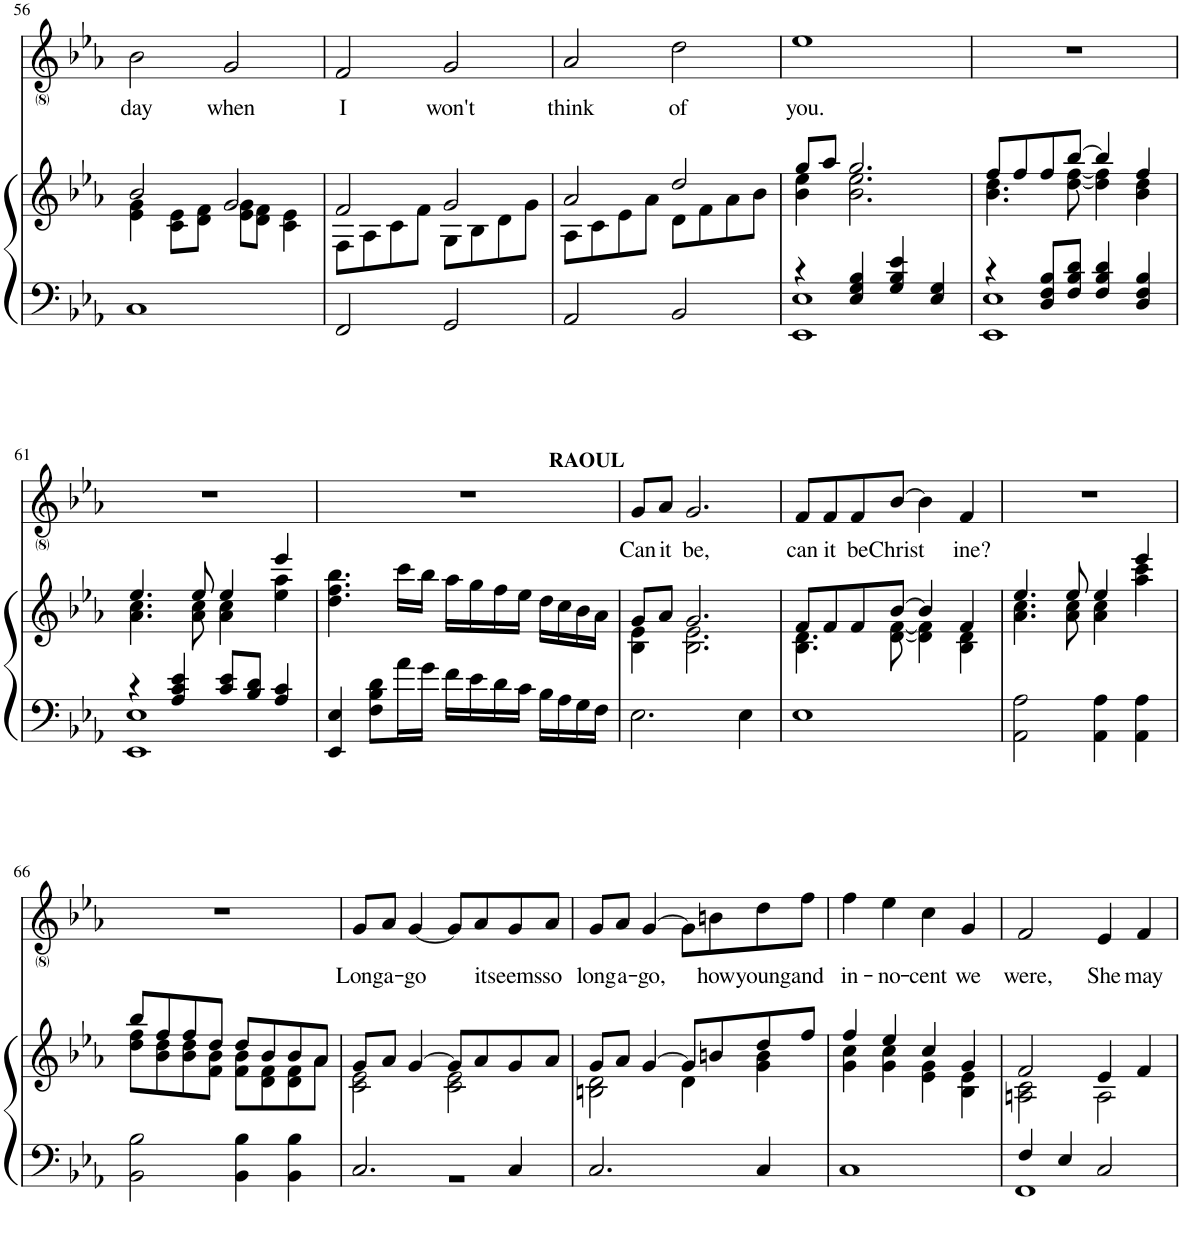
**kern	**kern	**kern	**text
*part2	*part2	*part1	*part1
*staff3	*staff2	*staff1	*staff1
*I"Piano	*	*I"Voice	*
*I'Pno	*	*	*
!!LO:PB:g=z
*clefF4	*clefG2	*clefG2	*
*k[b-e-a-]	*k[b-e-a-]	*k[b-e-a-]	*
*M4/4	*M4/4	*M4/4	*
=56	=56	=56	=56
*	*^	*	*
!	!	!	!	!LO:LY:b
1C	2b-/	4e-\ 4g\	2b-\	day
.	.	8c\ 8e-\L	.	.
.	.	8d\ 8f\J	.	.
!	!	!	!	!LO:LY:b
.	2g/	8e-\ 8g\L	2g/	when
.	.	8d\ 8f\J	.	.
.	.	4c\ 4e-\	.	.
=57	=57	=57	=57	=57
!	!	!	!	!LO:LY:b
2FF/	2f/	8F\L	2f/	I
.	.	8A-\	.	.
.	.	8c\	.	.
.	.	8f\J	.	.
!	!	!	!	!LO:LY:b
2GG/	2g/	8G\L	2g/	won't
.	.	8B-\	.	.
.	.	8d\	.	.
.	.	8g\J	.	.
=58	=58	=58	=58	=58
!	!	!	!	!LO:LY:b
2AA-/	2a-/	8A-\L	2a-/	think
.	.	8c\	.	.
.	.	8e-\	.	.
.	.	8a-\J	.	.
!	!	!	!	!LO:LY:b
2BB-/	2dd/	8d\L	2dd\	of
.	.	8f\	.	.
.	.	8a-\	.	.
.	.	8b-\J	.	.
=59	=59	=59	=59	=59
*^	*	*	*	*
!	!	!	!	!	!LO:LY:b
4r	1EE- 1E-	8gg/L	4b-\ 4ee-\	1ee-	you.
.	.	8aa-/J	.	.	.
4E-/ 4G/ 4B-/	.	2.gg/	2.b-\ 2.ee-\	.	.
4G/ 4B-/ 4e-/	.	.	.	.	.
4E-/ 4G/	.	.	.	.	.
=60	=60	=60	=60	=60	=60
4r	1EE- 1E-	8ff/L	4.b-\ 4.dd\	1r	.
.	.	8ff/	.	.	.
8D/ 8F/ 8B-/L	.	8ff/	.	.	.
8F/ 8B-/ 8d/J	.	[8bb-/J	[8dd\ [8ff\	.	.
4F/ 4B-/ 4d/	.	4bb-/]	4dd\] 4ff\]	.	.
4D/ 4F/ 4B-/	.	4ff/	4b-\ 4dd\	.	.
!!LO:LB:g=z
=61	=61	=61	=61	=61	=61
4r	1EE- 1E-	4.ee-/	4.a-\ 4.cc\	1r	.
4A-/ 4c/ 4e-/	.	.	.	.	.
.	.	8ee-/	8a-\ 8cc\	.	.
8c/ 8e-/L	.	4ee-/	4a-\ 4cc\	.	.
8B-/ 8d/J	.	.	.	.	.
4A-/ 4c/	.	4eee-/	4ee-\ 4aa-\	.	.
*v	*v	*	*	*	*
*	*v	*v	*	*
=62	=62	=62	=62
4EE-/ 4E-/	4.dd\ 4.ff\ 4.bb-\	1r	.
8F\ 8B-\ 8d\L	.	.	.
16a-\L	16ccc\LL	.	.
16g\JJ	16bb-\JJ	.	.
16f\LL	16aa-\LL	.	.
16e-\	16gg\	.	.
16d\	16ff\	.	.
16c\JJ	16ee-\JJ	.	.
16B-\LL	16dd\LL	.	.
16A-\	16cc\	.	.
16G\	16b-\	.	.
16F\JJ	16a-\JJ	.	.
=63	=63	=63	=63
*	*^	*	*
!	!	!	!LO:TX:a:B:t=RAOUL	!
!	!	!	!	!LO:LY:b
2.E-\	8g/L	4B-\ 4e-\	8g/L	Can
!	!	!	!	!LO:LY:b
.	8a-/J	.	8a-/J	it
!	!	!	!	!LO:LY:b
.	2.g/	2.B-\ 2.e-\	2.g/	be,
4E-\	.	.	.	.
=64	=64	=64	=64	=64
!	!	!	!	!LO:LY:b
1E-	8f/L	4.B-\ 4.d\	8f/L	can
!	!	!	!	!LO:LY:b
.	8f/	.	8f/	it
!	!	!	!	!LO:LY:b
.	8f/	.	8f/	be
!	!	!	!	!LO:LY:b
.	[8b-/J	[8d\ [8f\	[8b-/J	Christ
.	4b-/]	4d\] 4f\]	4b-\]	.
!	!	!	!	!LO:LY:b
.	4f/	4B-\ 4d\	4f/	ine?
=65	=65	=65	=65	=65
2AA-\ 2A-\	4.ee-/	4.a-\ 4.cc\	1r	.
.	8ee-/	8a-\ 8cc\	.	.
4AA-\ 4A-\	4ee-/	4a-\ 4cc\	.	.
4AA-\ 4A-\	4eee-/	4aa-\ 4ccc\	.	.
!!LO:LB:g=z
=66	=66	=66	=66	=66
2BB-\ 2B-\	8bb-/L	8dd\ 8ff\L	1r	.
.	8ff/	8b-\ 8dd\	.	.
.	8ff/	8b-\ 8dd\	.	.
.	8dd/J	8f\ 8b-\J	.	.
4BB-\ 4B-\	8dd/L	8f\ 8b-\L	.	.
.	8b-/	8d\ 8f\	.	.
4BB-\ 4B-\	8b-/	8d\ 8f\	.	.
.	8a-/J	8a-\J	.	.
=67	=67	=67	=67	=67
*^	*	*	*	*
!	!	!	!	!	!LO:LY:b
2.C/	1r	8g/L	2c\ 2e-\	8g/L	Long
!	!	!	!	!	!LO:LY:b
.	.	8a-/J	.	8a-/J	a-
!	!	!	!	!	!LO:LY:b
.	.	[4g/	.	[4g/	-go
.	.	8g/L]	2c\ 2e-\	8g/L]	.
!	!	!	!	!	!LO:LY:b
.	.	8a-/	.	8a-/	it
!	!	!	!	!	!LO:LY:b
4C/	.	8g/	.	8g/	seems
!	!	!	!	!	!LO:LY:b
.	.	8a-/J	.	8a-/J	so
*v	*v	*	*	*	*
=68	=68	=68	=68	=68
!	!	!	!	!LO:LY:b
2.C/	8g/L	2Bn\ 2d\	8g/L	long
!	!	!	!	!LO:LY:b
.	8a-/J	.	8a-/J	a-
!	!	!	!	!LO:LY:b
.	[4g/	.	[4g/	-go,
.	8g/L]	4d\	8g\L]	.
!	!	!	!	!LO:LY:b
.	8bn/	.	8bn\	how
!	!	!	!	!LO:LY:b
4C/	8dd/	4g\ 4b\	8dd\	young
!	!	!	!	!LO:LY:b
.	8ff/J	.	8ff\J	and
=69	=69	=69	=69	=69
!	!	!	!	!LO:LY:b
1C	4ff/	4g\ 4cc\	4ff\	in-
!	!	!	!	!LO:LY:b
.	4ee-/	4g\ 4cc\	4ee-\	-no-
!	!	!	!	!LO:LY:b
.	4cc/	4e-\ 4g\	4cc\	-cent
!	!	!	!	!LO:LY:b
.	4g/	4B-\ 4e-\	4g/	we
=70	=70	=70	=70	=70
*^	*	*	*	*
!	!	!	!	!	!LO:LY:b
4F/	1FF	2f/	2An\ 2c\	2f/	were,
4E-/	.	.	.	.	.
!	!	!	!	!	!LO:LY:b
2C/	.	4e-/	2A\	4e-/	She
!	!	!	!	!	!LO:LY:b
.	.	4f/	.	4f/	may
*v	*v	*	*	*	*
*	*v	*v	*	*
=	=	=	=
*-	*-	*-	*-
